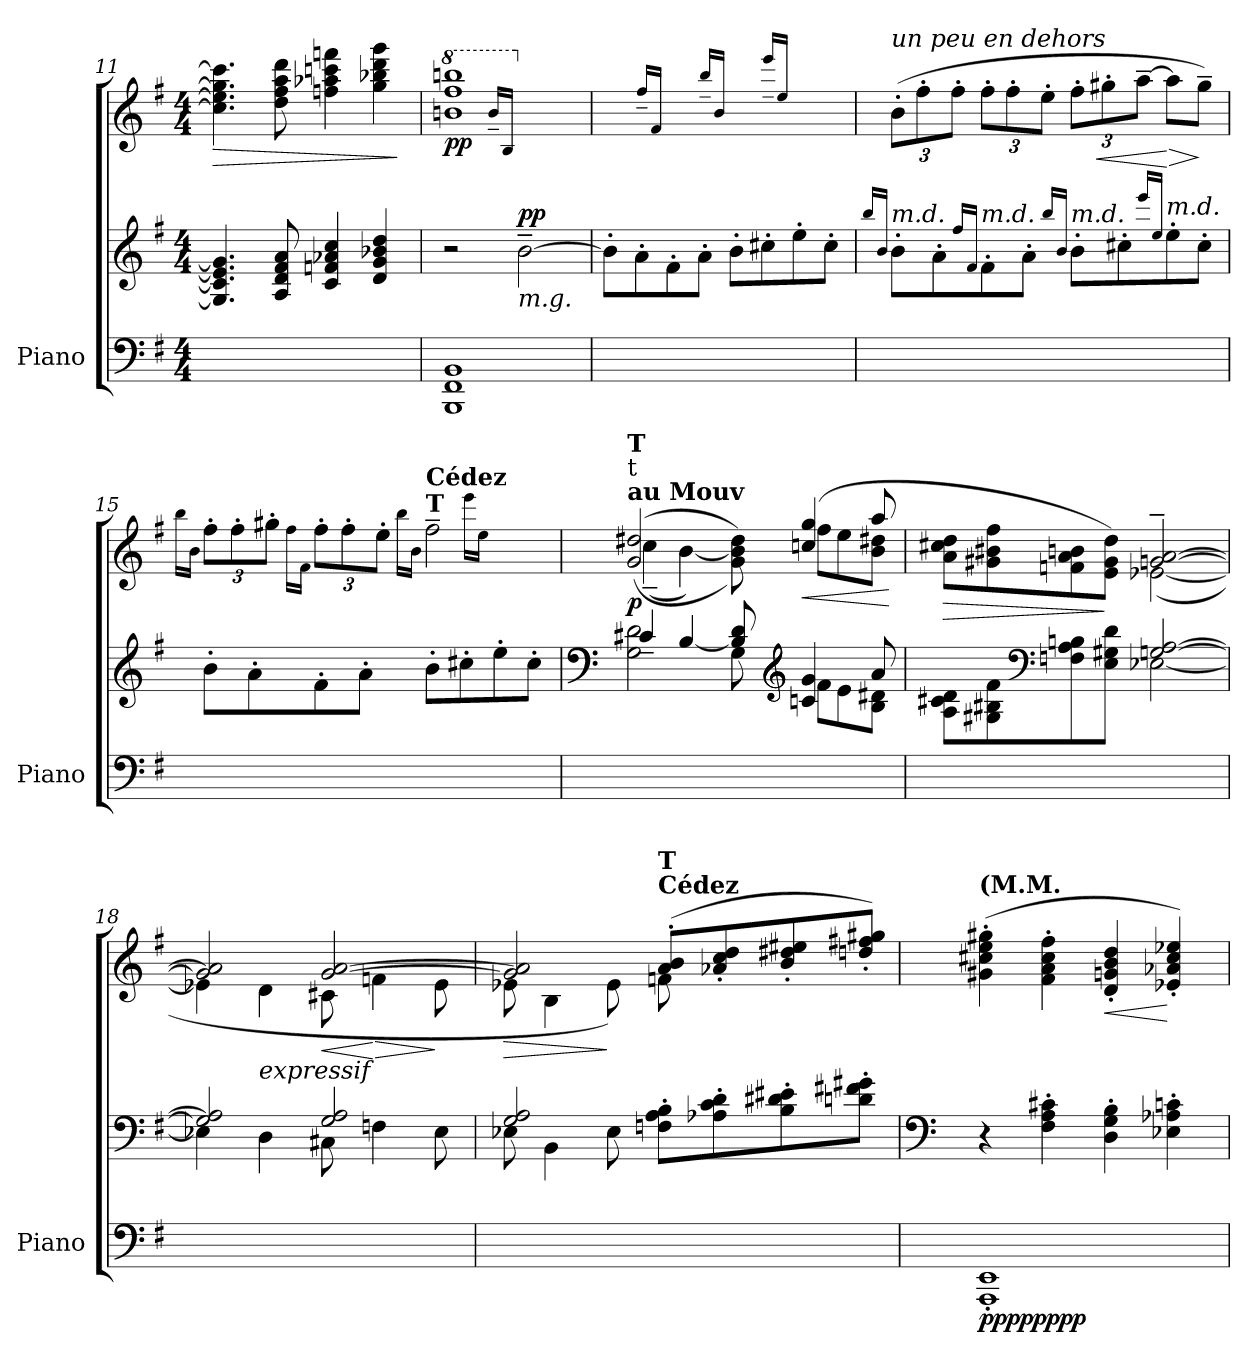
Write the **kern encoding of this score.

**kern	**kern	**kern	**dynam
*part1	*part1	*part1	*part1
*staff3	*staff2	*staff1	*staff1/2/3
*I"Piano	*	*	*
*I'Piano	*	*	*
*clefF4	*clefG2	*clefG2	*
*k[f#]	*k[f#]	*k[f#]	*
*M4/4	*M4/4	*M4/4	*
=11	=11	=11	=11
!	!	!	!LO:HP:b
!	!	!	!LO:DY:n=1:b
!	!	!	!LO:DY:n=2:b
1ryy	4.G/] 4.c/] 4.e/] 4.g/]	4.cc\] 4.ee\] 4.gg\] 4.ccc\]	> other-dynamics p
.	8A/ 8d/ 8f#/ 8a/	8dd\ 8ff#\ 8aa\ 8ddd\	.
.	4c/ 4fn/ 4a-X/ 4cc/	4ffn\ 4aa-X\ 4cccn\ 4fffn\	.
.	4d/ 4g/ 4b-X/ 4dd/	4gg\ 4bb-X\ 4ddd\ 4ggg\	.
.	.	.	]
=12	=12	=12	=12
*8ba	*	*	*
*	*	*8va	*
*	*	*^	*
!	!	!	!	!LO:DY:b
1BBBB 1FFF# 1BBB	2r	1bbn 1fff# 1bbbn	2ryy	pp
.	.	.	16qbb~/LL	.
.	.	.	16qb/JJ	.
*	*	*X8va	*	*
!	!LO:TX:b:i:t=m.g.	!	!	!
!	!	!	!	!LO:DY:a=2
.	[2b~\	.	2ryy	pp
=13	=13	=13	=13	=13
*X8ba	*	*	*	*
1ryy	8b'\L]	1ryy	4ryy	.
.	8a'\	.	.	.
.	.	.	16qff#~/LL	.
.	.	.	(>16qf#/JJ	.
.	8f#'\)	.	4ryy	.
.	8a'\J	.	.	.
.	.	.	16qbb~/LL	.
.	.	.	(>16qb/JJ	.
.	8b'\L)	.	4ryy	.
.	8cc#X'\	.	.	.
.	.	.	16qeee~/LL	.
.	.	.	(>16qee/JJ	.
.	8ee'\)	.	4ryy	.
.	8cc#'\J	.	.	.
*	*	*v	*v	*
!!LO:LB:g=z
=14	=14	=14	=14
.	16qbb/LL	.	.
.	16qb/JJ	.	.
*	*	*Xbrackettup	*
!	!	!LO:TX:a:i:t=un peu en dehors	!
!	!LO:TX:a:i:t=m.d.	!	!
1ryy	8b'\L	(>12b'\L	.
.	.	12ff#'\	.
.	8a'\	.	.
.	.	12ff#'\J	.
.	16qff#/LL	.	.
.	16qf#/JJ	.	.
!	!LO:TX:a:i:t=m.d.	!	!
.	8f#'\	12ff#'\L	.
.	.	12ff#'\	.
.	8a'\J	.	.
.	.	12ee'\J	.
.	16qbb/LL	.	.
.	16qb/JJ	.	.
!	!LO:TX:a:i:t=m.d.	!	!
.	8b'\L	12ff#'\L	.
!	!	!	!LO:HP:b
.	.	12gg#X'\	<
.	8cc#X'\	.	.
.	.	[12aa~\J	.
.	16qeee/LL	.	.
.	16qee/JJ	.	.
!	!LO:TX:a:i:t=m.d.	!	!
!	!	!	!LO:HP:n=1:b
.	8ee'\	8aa\L]	[ >
.	8cc#'\J	8gg#~\J)	]
=15	=15	=15	=15
*	*	*^	*
.	.	.	16qbb\LL	.
.	.	.	(<16qb\JJ	.
1ryy	8b'\L)	12ff#'\L	4ryy	.
.	.	12ff#'\	.	.
.	8a'\	.	.	.
.	.	12gg#X'\J	.	.
.	.	.	16qff#\LL	.
.	.	.	(<16qf#\JJ	.
.	8f#'\)	12ff#'\L	4ryy	.
.	.	12ff#'\	.	.
.	8a'\J	.	.	.
.	.	12ee'\J	.	.
.	.	.	16qbb\LL	.
.	.	.	(<16qb\JJ	.
!	!	!LO:TX:a:B:t=Cédez	!	!
!	!	!LO:TX:a:B:t=T	!	!
.	8b'\L)	2ff#~\	4ryy	.
.	8cc#X'\	.	.	.
.	.	.	16qeee\LL	.
.	.	.	(<16qee\JJ	.
.	8ee'\)	.	4ryy	.
.	8cc#'\J	.	.	.
=16	=16	=16	=16	=16
*	*clefF4	*	*	*
*	*^	*	*	*
!	!	!	!LO:TX:a:B:t=au Mouv	!	!
!	!	!	!LO:TX:a:t=t	!	!
!	!	!	!LO:TX:a:B:t=T	!	!
!	!	!	!	!	!LO:DY:b
1ryy	2G\ 2d\	4c#X~/	(>(<2g/ 2dd#X/	(>4cc~\	p
.	.	[4B/	.	[4b\)	.
.	8B/] 8d/	8G\	8g\ 8b\] 8dd#\))	8reyy	.
*	*clefG2	*	*	*	*
!	!	!	!	!	!LO:HP:b
.	4cn/ 4g/	8f#\L	(>4ccn/ 4gg/	8ff#\L	<
.	.	8e\	.	8ee\	.
.	8a/	8B\ 8d#X\J	8aa/	8b\ 8dd#X\J	.
*	*v	*v	*	*	*
*	*	*v	*v	*
.	.	.	[
!!LO:LB:g=z
=17	=17	=17	=17
*	*^	*	*
!	!	!	!	!LO:HP:b
*	*	*	*^	*
1ryy	8A\ 8c#X\ 8d\L	2rbbbyy	8a\ 8cc#X\ 8dd\L	2ryy	>
.	8G#X\ 8B#X\ 8f#\	.	8g#X\ 8b#X\ 8ff#\	.	.
*	*clefF4	*	*	*	*
.	8Fn\ 8A\ 8Bn\	.	8fn\ 8a\ 8bn\	.	.
.	8E\ 8G#X\ 8d\J	.	8e\ 8g#\ 8dd\J)	.	]
.	[2Gn/ [2A/	[2E-X\	[2gn/~ [2a/~	(<[2e-X\	.
=18	=18	=18	=18	=18	=18
1ryy	2G/] 2A/]	4E-X\]	2g/] 2a/]	4e-X\]	.
!	!	!	!	!LO:TX:b:i:t=expressif	!
.	.	4D\	.	4d\	.
!	!	!	!	!	!LO:HP:b
.	2G/ 2A/	8C#X\	[2g/ [2a/	8c#X\	<
!	!	!	!	!	!LO:HP:n=1:b
.	.	4Fn\	.	4fn\	[ >
.	.	8E-\	.	8e-\	]
=19	=19	=19	=19	=19	=19
!	!	!	!	!	!LO:HP:b
1ryy	2G/ 2A/	8E-X\	2g/] 2a/]	8e-X\	>
.	.	4BB\	.	4B\	.
.	.	8E-\	.	8e-\)	]
!	!	!	!LO:TX:a:B:t=Cédez	!	!
!	!	!	!LO:TX:a:B:t=T	!	!
.	8Fn\' 8A\' 8B\'L	2ryy	(>8a/' 8b/'L	8fn\	.
.	8A-X\' 8c\' 8d\'	.	8a-X/' 8cc/' 8dd/'	8rcyy	.
.	8B\' 8d#X\' 8e#X\'	.	8b/' 8dd#X/' 8ee#X/'	4rcyy	.
.	8dn\' 8f#X\' 8g#X\'J	.	8ddn/' 8ff#X/' 8gg#X/'J)	.	.
*	*v	*v	*	*	*
*	*	*v	*v	*
!!LO:LB:g=z
=20	=20	=20	=20
*	*clefF4	*	*
*	*	*MM60	*
!	!	!LO:TX:a:B:t=(M.M.	!
!	!	!	!LO:DY:b=3
!	!	!	!LO:DY:n=1:b=3
!	!	!	!LO:DY:n=2:b
1AAA' 1EE'	4r	(>4g#X\' 4cc#X\' 4ee\' 4gg#X\'	ppp ppp pp
.	4F#\' 4A\' 4c#X\'	4f#\' 4a\' 4cc#\' 4ff#\'	.
!	!	!	!LO:HP:b
.	4D\' 4G\' 4B\'	4d/' 4gn/' 4b/' 4dd/'	<
.	4E-X\' 4A-X\' 4cn\'	4e-X/' 4a-X/' 4cc#/' 4ee-X/')	[
=	=	=	=
*-	*-	*-	*-
